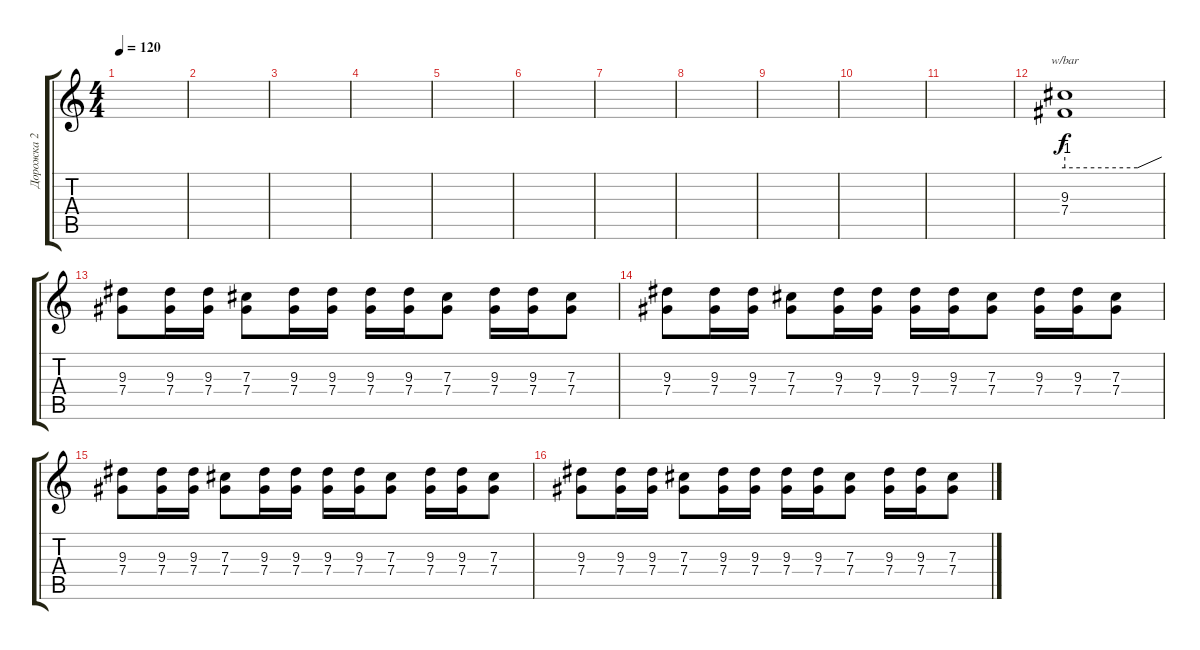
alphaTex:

\track ("Дорожка 2" "Дорожка 2") {instrument distortionguitar}
\staff {score tabs}
\tuning (Eb4 Bb3 Gb3 Db3 Ab2 Eb2) {hide}
\ts (4 4)
\tempo 120
\clef g2
\ks c
|
|
|
|
|
|
|
|
|
|
|
(9.3 7.4).1{tbe (custom default 0 -4 45 -4 60 0)} |
(9.3 7.4).8 (9.3 7.4).16 (9.3 7.4).16 (7.3 7.4).8 (9.3 7.4).16 (9.3 7.4).16 (9.3 7.4).16 (9.3 7.4).16 (7.3 7.4).8 (9.3 7.4).16 (9.3 7.4).16 (7.3 7.4).8 |
(9.3 7.4).8 (9.3 7.4).16 (9.3 7.4).16 (7.3 7.4).8 (9.3 7.4).16 (9.3 7.4).16 (9.3 7.4).16 (9.3 7.4).16 (7.3 7.4).8 (9.3 7.4).16 (9.3 7.4).16 (7.3 7.4).8 |
(9.3 7.4).8 (9.3 7.4).16 (9.3 7.4).16 (7.3 7.4).8 (9.3 7.4).16 (9.3 7.4).16 (9.3 7.4).16 (9.3 7.4).16 (7.3 7.4).8 (9.3 7.4).16 (9.3 7.4).16 (7.3 7.4).8 |
(9.3 7.4).8 (9.3 7.4).16 (9.3 7.4).16 (7.3 7.4).8 (9.3 7.4).16 (9.3 7.4).16 (9.3 7.4).16 (9.3 7.4).16 (7.3 7.4).8 (9.3 7.4).16 (9.3 7.4).16 (7.3 7.4).8
